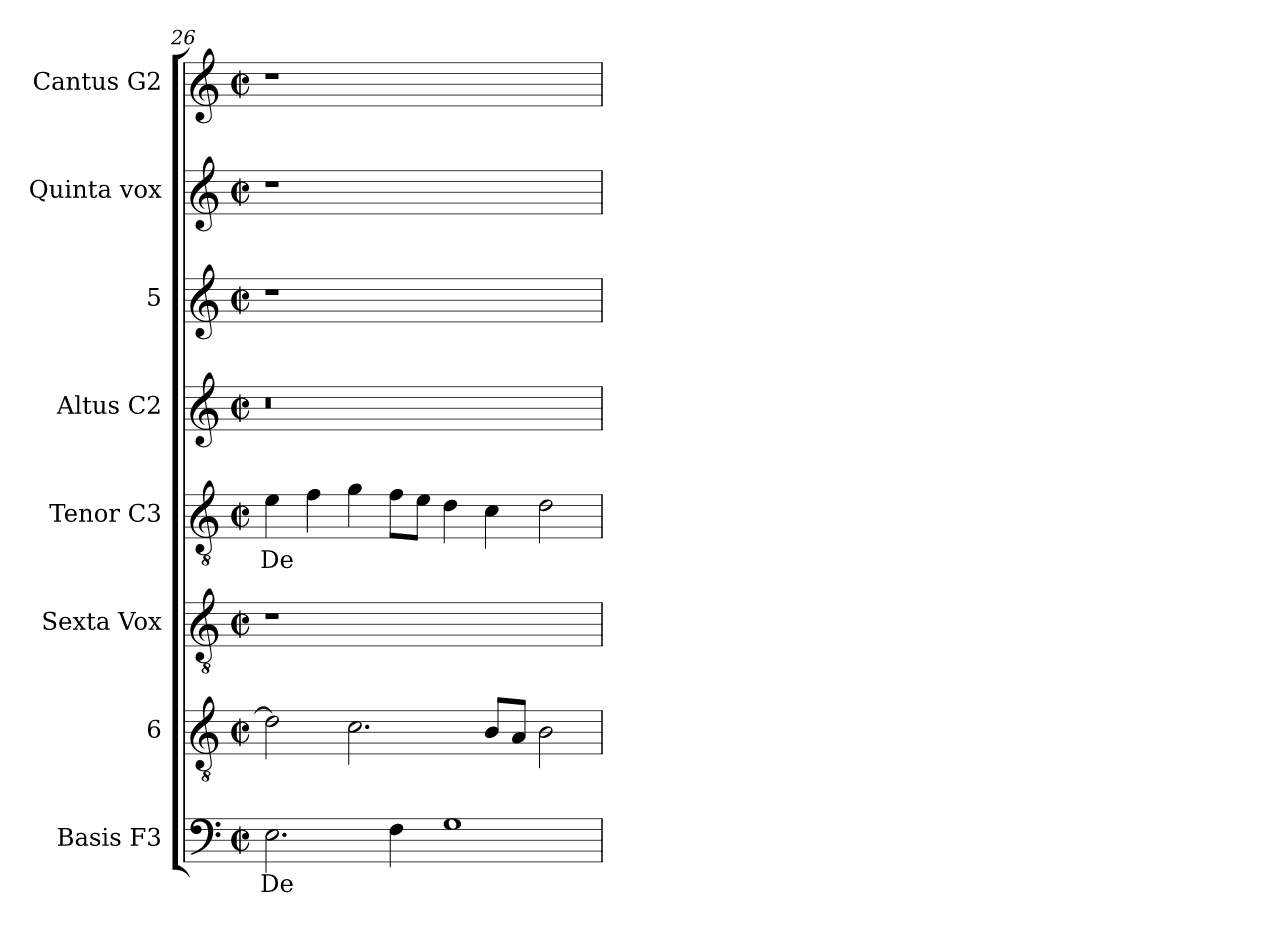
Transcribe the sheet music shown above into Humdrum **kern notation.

**kern	**text	**kern	**text	**kern	**kern	**text	**kern	**kern	**kern	**kern
*part8	*part8	*part7	*part7	*part6	*part5	*part5	*part4	*part3	*part2	*part1
*staff8	*staff8	*staff7	*staff7	*staff6	*staff5	*staff5	*staff4	*staff3	*staff2	*staff1
*I"Basis  F3	*	*I"6	*	*I"Sexta  Vox	*I"Tenor  C3	*	*I"Altus  C2	*I"5	*I"Quinta  vox	*I"Cantus  G2
*I'B	*	*	*	*	*I'T	*	*I'A	*	*	*I'C
!!LO:PB:g=z
*clefF4	*	*clefGv2	*	*clefGv2	*clefGv2	*	*clefG2	*clefG2	*clefG2	*clefG2
*k[]	*	*k[]	*	*k[]	*k[]	*	*k[]	*k[]	*k[]	*k[]
*C:	*	*C:	*	*C:	*C:	*	*C:	*C:	*C:	*C:
*M2/2	*	*M2/2	*	*M2/2	*M2/2	*	*M2/2	*M2/2	*M2/2	*M2/2
*met(c|)	*	*met(c|)	*	*met(c|)	*met(c|)	*	*met(c|)	*met(c|)	*met(c|)	*met(c|)
=26	=26	=26	=26	=26	=26	=26	=26	=26	=26	=26
!	!LO:LY:b:cj	!	!LO:LY:b:cj	!	!	!LO:LY:b:cj	!	!	!	!
2.E\	De-	2d\]	--	1r	4e\	De-	0r	1r	1r	1r
!	!	!	!	!	!	!LO:LY:b:cj	!	!	!	!
.	.	.	.	.	4f\	--	.	.	.	.
!	!	!	!LO:LY:b:cj	!	!	!LO:LY:b:cj	!	!	!	!
.	.	2.c\	--	.	4g\	--	.	.	.	.
!	!LO:LY:b:cj	!	!	!	!	!LO:LY:b:cj	!	!	!	!
4F\	--	.	.	.	8f\L	--	.	.	.	.
!	!	!	!	!	!	!LO:LY:b:cj	!	!	!	!
.	.	.	.	.	8e\J	--	.	.	.	.
!	!LO:LY:b:cj	!	!	!	!	!LO:LY:b:cj	!	!	!	!
1G	--	.	.	1ryy	4d\	--	.	1ryy	1ryy	1ryy
!	!	!	!LO:LY:b:cj	!	!	!LO:LY:b:cj	!	!	!	!
.	.	8B/L	--	.	4c\	--	.	.	.	.
!	!	!	!LO:LY:b:cj	!	!	!	!	!	!	!
.	.	8A/J	--	.	.	.	.	.	.	.
!	!	!	!LO:LY:b:cj	!	!	!LO:LY:b:cj	!	!	!	!
.	.	2B\	--	.	2d\	--	.	.	.	.
=	=	=	=	=	=	=	=	=	=	=
*-	*-	*-	*-	*-	*-	*-	*-	*-	*-	*-
